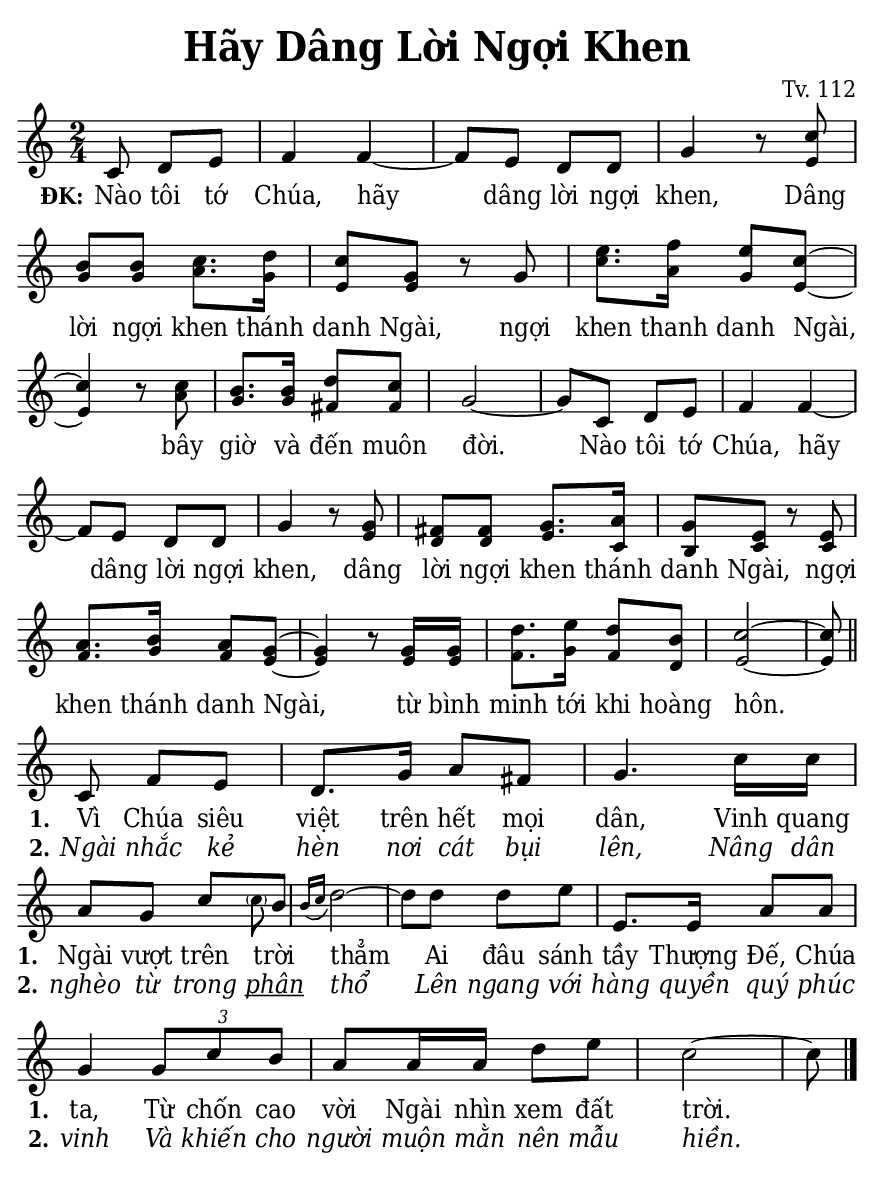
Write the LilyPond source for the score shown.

% Cài đặt chung\
\version "2.22.1"
\include "english.ly"

\header {
  title = \markup { \fontsize #1 "Hãy Dâng Lời Ngợi Khen" }
  composer = "Tv. 112"
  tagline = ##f
}

% mã nguồn cho những chức năng chưa hỗ trợ trong phiên bản lilypond hiện tại
% cung cấp bởi cộng đồng lilypond khi gửi email đến lilypond-user@gnu.org
% Đổi kích thước nốt cho bè phụ
notBePhu =
#(define-music-function (font-size music) (number? ly:music?)
   (for-some-music
     (lambda (m)
       (if (music-is-of-type? m 'rhythmic-event)
           (begin
             (set! (ly:music-property m 'tweaks)
                   (cons `(font-size . ,font-size)
                         (ly:music-property m 'tweaks)))
             #t)
           #f))
     music)
   music)

% in số phiên khúc trên mỗi dòng
#(define (add-grob-definition grob-name grob-entry)
     (set! all-grob-descriptions
           (cons ((@@ (lily) completize-grob-entry)
                  (cons grob-name grob-entry))
                 all-grob-descriptions)))

#(add-grob-definition
    'StanzaNumberSpanner
    `((direction . ,LEFT)
      (font-series . bold)
      (padding . 1.0)
      (side-axis . ,X)
      (stencil . ,ly:text-interface::print)
      (X-offset . ,ly:side-position-interface::x-aligned-side)
      (Y-extent . ,grob::always-Y-extent-from-stencil)
      (meta . ((class . Spanner)
               (interfaces . (font-interface
                              side-position-interface
                              stanza-number-interface
                              text-interface))))))

\layout {
    \context {
      \Global
      \grobdescriptions #all-grob-descriptions
    }
    \context {
      \Score
      \remove Stanza_number_align_engraver
      \consists
        #(lambda (context)
           (let ((texts '())
                 (syllables '()))
             (make-engraver
              (acknowledgers
               ((stanza-number-interface engraver grob source-engraver)
                  (set! texts (cons grob texts)))
               ((lyric-syllable-interface engraver grob source-engraver)
                  (set! syllables (cons grob syllables))))
              ((stop-translation-timestep engraver)
                 (for-each
                  (lambda (text)
                    (for-each
                     (lambda (syllable)
                       (ly:pointer-group-interface::add-grob
                        text
                        'side-support-elements
                        syllable))
                     syllables))
                  texts)
                 (set! syllables '())))))
    }
    \context {
      \Lyrics
      \remove Stanza_number_engraver
      \consists
        #(lambda (context)
           (let ((text #f)
                 (last-stanza #f))
             (make-engraver
              ((process-music engraver)
                 (let ((stanza (ly:context-property context 'stanza #f)))
                   (if (and stanza (not (equal? stanza last-stanza)))
                       (let ((column (ly:context-property context
'currentCommandColumn)))
                         (set! last-stanza stanza)
                         (if text
                             (ly:spanner-set-bound! text RIGHT column))
                         (set! text (ly:engraver-make-grob engraver
'StanzaNumberSpanner '()))
                         (ly:grob-set-property! text 'text stanza)
                         (ly:spanner-set-bound! text LEFT column)))))
              ((finalize engraver)
                 (if text
                     (let ((column (ly:context-property context
'currentCommandColumn)))
                       (ly:spanner-set-bound! text RIGHT column)))))))
      \override StanzaNumberSpanner.horizon-padding = 10000
    }
}

stanzaReminderOff =
  \temporary \override StanzaNumberSpanner.after-line-breaking =
     #(lambda (grob)
        ;; Can be replaced with (not (first-broken-spanner? grob)) in 2.23.
        (if (let ((siblings (ly:spanner-broken-into (ly:grob-original grob))))
              (and (pair? siblings)
                   (not (eq? grob (car siblings)))))
            (ly:grob-suicide! grob)))

stanzaReminderOn = \undo \stanzaReminderOff
% kết thúc mã nguồn

% Nhạc phiên khúc
nhacPhienKhucSop = \relative c' {
  \partial 4. c8 d e |
  f4 f ~ |
  f8 e d d |
  g4 r8 c |
  b b c8. d16 |
  c8 g r g |
  e'8. f16 e8 c ~ |
  c4 r8 c |
  b8. b16 d8 c |
  g2 ~ |
  g8 c, d e |
  f4 f ~ |
  f8 e d d |
  g4 r8 g |
  fs fs g8. a16 |
  g8 e r e |
  a8. b16 a8 g ~ |
  g4 r8 g16 g |
  d'8. e16 d8 b |
  c2 ~ |
  c8 \bar "||" \break
  
  c, f e |
  d8. g16 a8 fs |
  g4. c16 c |
  a8 g \once \stemUp c
  <<
    {
      \voiceOne
      b
    }
    \new Voice = "splitpart" {
      \voiceTwo
      \once \override NoteColumn.force-hshift = #-1.5
      \tweak font-size #-2
      \parenthesize
      c
    }
  >>
  \oneVoice
  \slashedGrace { b16 (c } d2) ~ |
  d8 d d e |
  e,8. e16 a8 a |
  g4 \tuplet 3/2 { g8 c b } |
  a a16 a d8 e |
  c2 ~ |
  c8 \bar "|."
}

nhacPhienKhucAlto = \relative c' {
  c8 d e |
  f4 f ~ |
  f8 e d d |
  g4 r8 e |
  g g a8. g16 |
  e8 e r g |
  c8. a16 g8 e ~ |
  e4 r8 a |
  g8. g16 fs8 fs |
  g2 ~ |
  g8 c, d e |
  f4 f ~ |
  f8 e d d |
  g4 r8 e |
  d d e8. c16 |
  b8 c r c |
  f8. g16 f8 e ~ |
  e4 r8 e16 e |
  f8. g16 f8 d |
  e2 ~ |
  e8
}

% Lời phiên khúc
loiPhienKhucSop = \lyrics {
  \stanzaReminderOff
  \set stanza = "ĐK:"
  Nào tôi tớ Chúa,
  hãy dâng lời ngợi khen,
  Dâng lời ngợi khen thánh danh Ngài,
  ngợi khen thanh danh Ngài,
  bây giờ và đến muôn đời.
  Nào tôi tớ Chúa,
  hãy dâng lời ngợi khen,
  dâng lời ngợi khen thánh danh Ngài,
  ngợi khen thánh danh Ngài,
  từ bình minh tới khi hoàng hôn.
  \stanzaReminderOn
  <<
    {
      \set stanza = "1."
      Vì Chúa siêu việt trên hết mọi dân,
      Vinh quang Ngài vượt trên trời thẳm
      Ai đâu sánh tầy Thượng Đế, Chúa ta,
      Từ chốn cao vời Ngài nhìn xem đất trời.
    }
    \new Lyrics {
	    \set associatedVoice = "beSop"
	    \set stanza = "2."
      \override Lyrics.LyricText.font-shape = #'italic
	    Ngài nhắc kẻ hèn nơi cát bụi lên,
	    Nâng dân nghèo từ trong
	    \markup { \italic \underline "phân" }
	    thổ
	    Lên ngang với hàng quyền quý phúc vinh
	    Và khiến cho người muộn mằn nên mẫu hiền.
    }
  >>
}

% Dàn trang
\paper {
  #(set-paper-size "a5")
  top-margin = 3\mm
  bottom-margin = 3\mm
  left-margin = 3\mm
  right-margin = 3\mm
  indent = #0
  #(define fonts
	 (make-pango-font-tree "Deja Vu Serif Condensed"
	 		       "Deja Vu Serif Condensed"
			       "Deja Vu Serif Condensed"
			       (/ 20 20)))
  print-page-number = ##f
  page-count = #1
}

TongNhip = {
  \key c \major \time 2/4
  \set Timing.beamExceptions = #'()
  \set Timing.baseMoment = #(ly:make-moment 1/4)
}

\score {
  \new ChoirStaff <<
    \new Staff \with {
        \consists "Merge_rests_engraver"
        printPartCombineTexts = ##f
      }
      <<
      \new Voice \TongNhip \partCombine 
        \nhacPhienKhucSop
        \notBePhu -1 { \nhacPhienKhucAlto }
      \new NullVoice = beSop \nhacPhienKhucSop
      \new Lyrics \lyricsto beSop \loiPhienKhucSop
      >>
  >>
  \layout {
    \override Lyrics.LyricSpace.minimum-distance = #0.8
    \override Score.BarNumber.break-visibility = ##(#f #f #f)
    \override Score.SpacingSpanner.uniform-stretching = ##t
  } 
}
